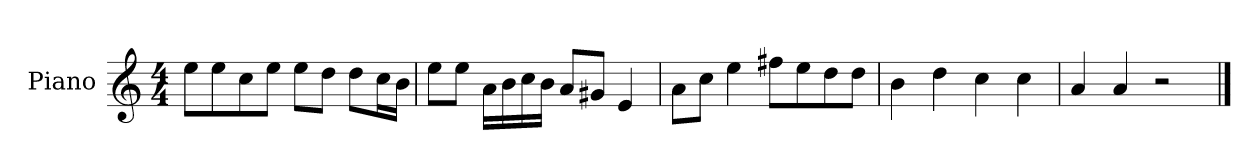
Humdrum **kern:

**kern
*part1
*staff1
*I"Piano
*I'P-no
*clefG2
*k[]
*M4/4
*MM90
=1
8ee\L
8ee\
8cc\
8ee\J
8ee\L
8dd\J
8dd\L
16cc\L
16b\JJ
=2
8ee\L
8ee\J
16a\LL
16b\
16cc\
16b\JJ
8a/L
8g#X/J
4e/
=3
8a\L
8cc\J
4ee\
8ff#X\L
8ee\
8dd\
8dd\J
=4
4b\
4dd\
4cc\
4cc\
=5
4a/
4a/
2r
==
*-
